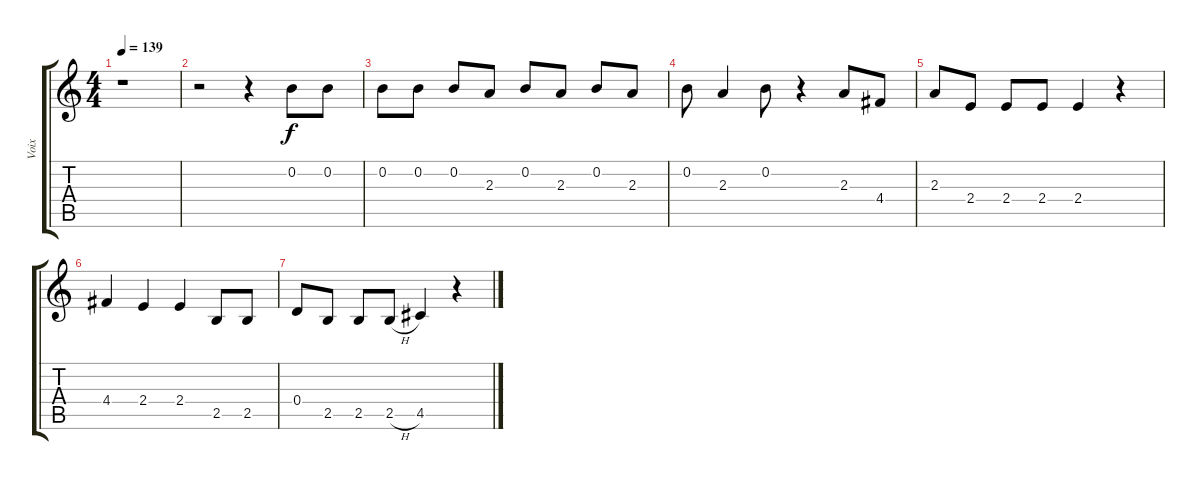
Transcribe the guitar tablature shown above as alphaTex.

\track ("Voix" "Voix") {instrument accordion}
\staff {score tabs}
\tuning (E5 B4 G4 D4 A3 E3) {hide}
\ts (4 4)
\tempo 139
\clef g2
\ks c
r.1{dy f} |
r.2 r.4 0.2.8 0.2.8 |
0.2.8 0.2.8 0.2.8 2.3.8 0.2.8 2.3.8 0.2.8 2.3.8 |
0.2.8 2.3.4 0.2.8 r.4 2.3.8 4.4.8 |
2.3.8 2.4.8 2.4.8 2.4.8 2.4.4 r.4 |
4.4.4 2.4.4 2.4.4 2.5.8 2.5.8 |
0.4.8 2.5.8 2.5.8 2.5{h}.8 4.5.4 r.4
